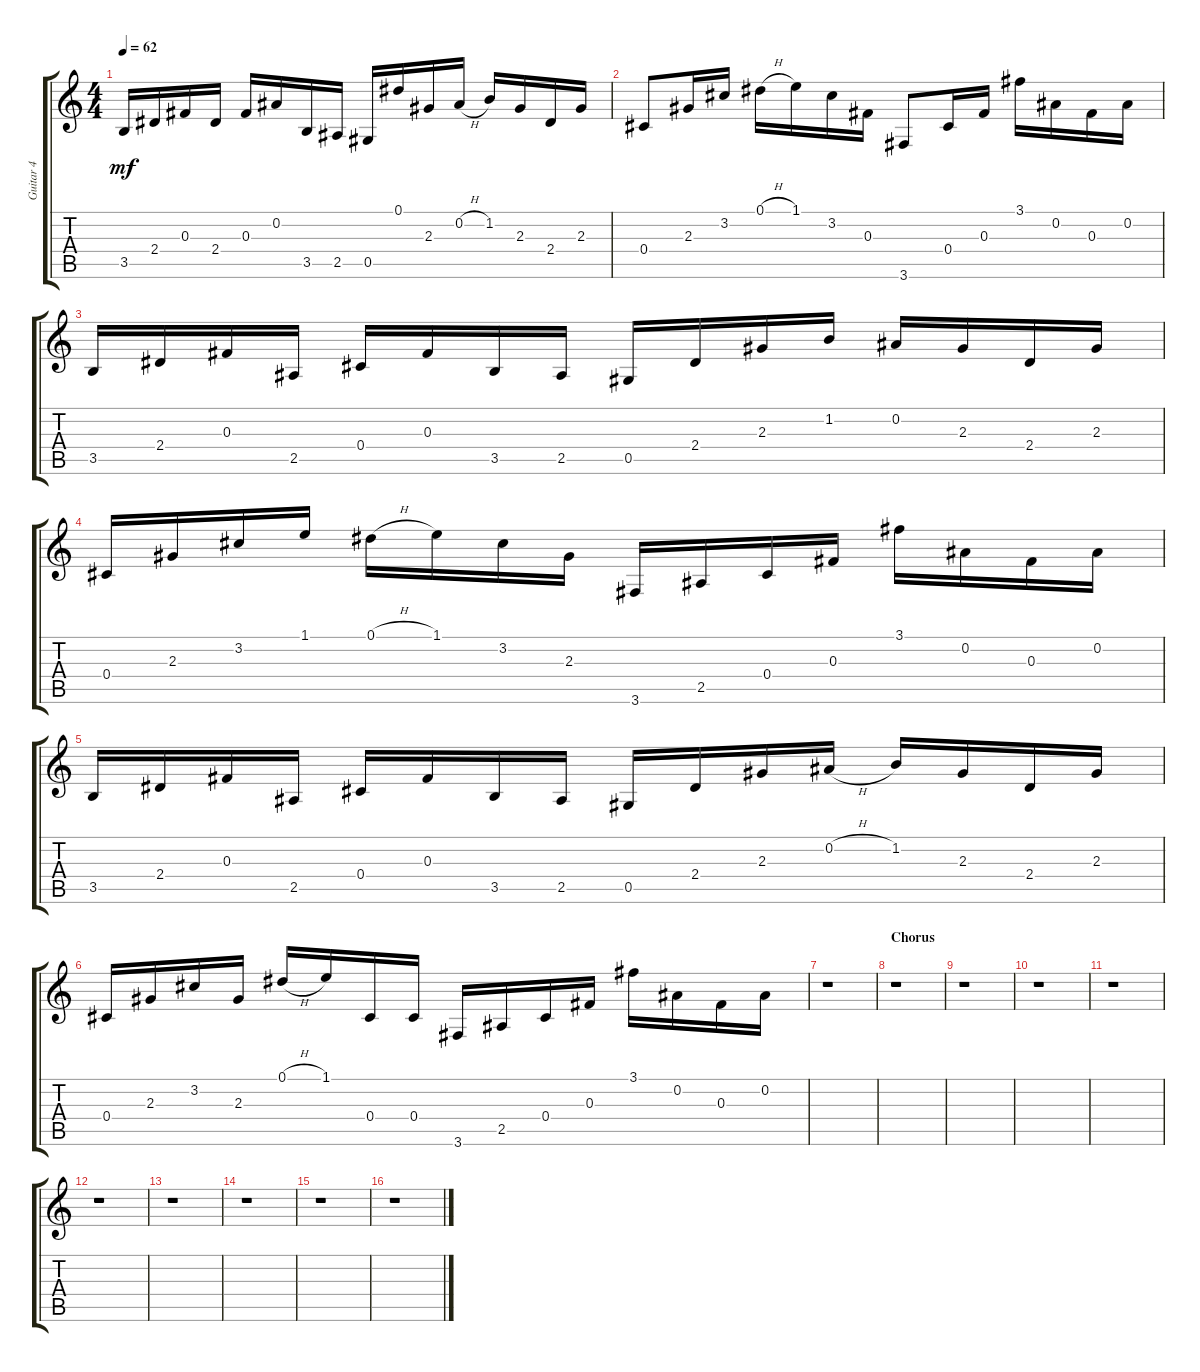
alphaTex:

\track ("Guitar 4" "Guitar 4") {instrument electricguitarjazz}
\staff {score tabs}
\tuning (Eb4 Bb3 Gb3 Db3 Ab2 Eb2) {hide}
\ts (4 4)
\tempo 62
\clef g2
\ks c
3.5.16{dy mf} 2.4.16 0.3.16 2.4.16 0.3.16 0.2.16 3.5.16 2.5.16 0.5.16 0.1.16 2.3.16 0.2{h}.16 1.2.16 2.3.16 2.4.16 2.3.16 |
0.4.8 2.3.16 3.2.16 0.1{h}.16 1.1.16 3.2.16 0.3.16 3.6.8 0.4.16 0.3.16 3.1.16 0.2.16 0.3.16 0.2.16 |
3.5.16 2.4.16 0.3.16 2.5.16 0.4.16 0.3.16 3.5.16 2.5.16 0.5.16 2.4.16 2.3.16 1.2.16 0.2.16 2.3.16 2.4.16 2.3.16 |
0.4.16 2.3.16 3.2.16 1.1.16 0.1{h}.16 1.1.16 3.2.16 2.3.16 3.6.16 2.5.16 0.4.16 0.3.16 3.1.16 0.2.16 0.3.16 0.2.16 |
3.5.16 2.4.16 0.3.16 2.5.16 0.4.16 0.3.16 3.5.16 2.5.16 0.5.16 2.4.16 2.3.16 0.2{h}.16 1.2.16 2.3.16 2.4.16 2.3.16 |
0.4.16 2.3.16 3.2.16 2.3.16 0.1{h}.16 1.1.16 0.4.16 0.4.16 3.6.16 2.5.16 0.4.16 0.3.16 3.1.16 0.2.16 0.3.16 0.2.16 |
r.1 |
\section ("" "Chorus")
r.1 |
r.1 |
r.1 |
r.1 |
r.1 |
r.1 |
r.1 |
r.1 |
r.1
